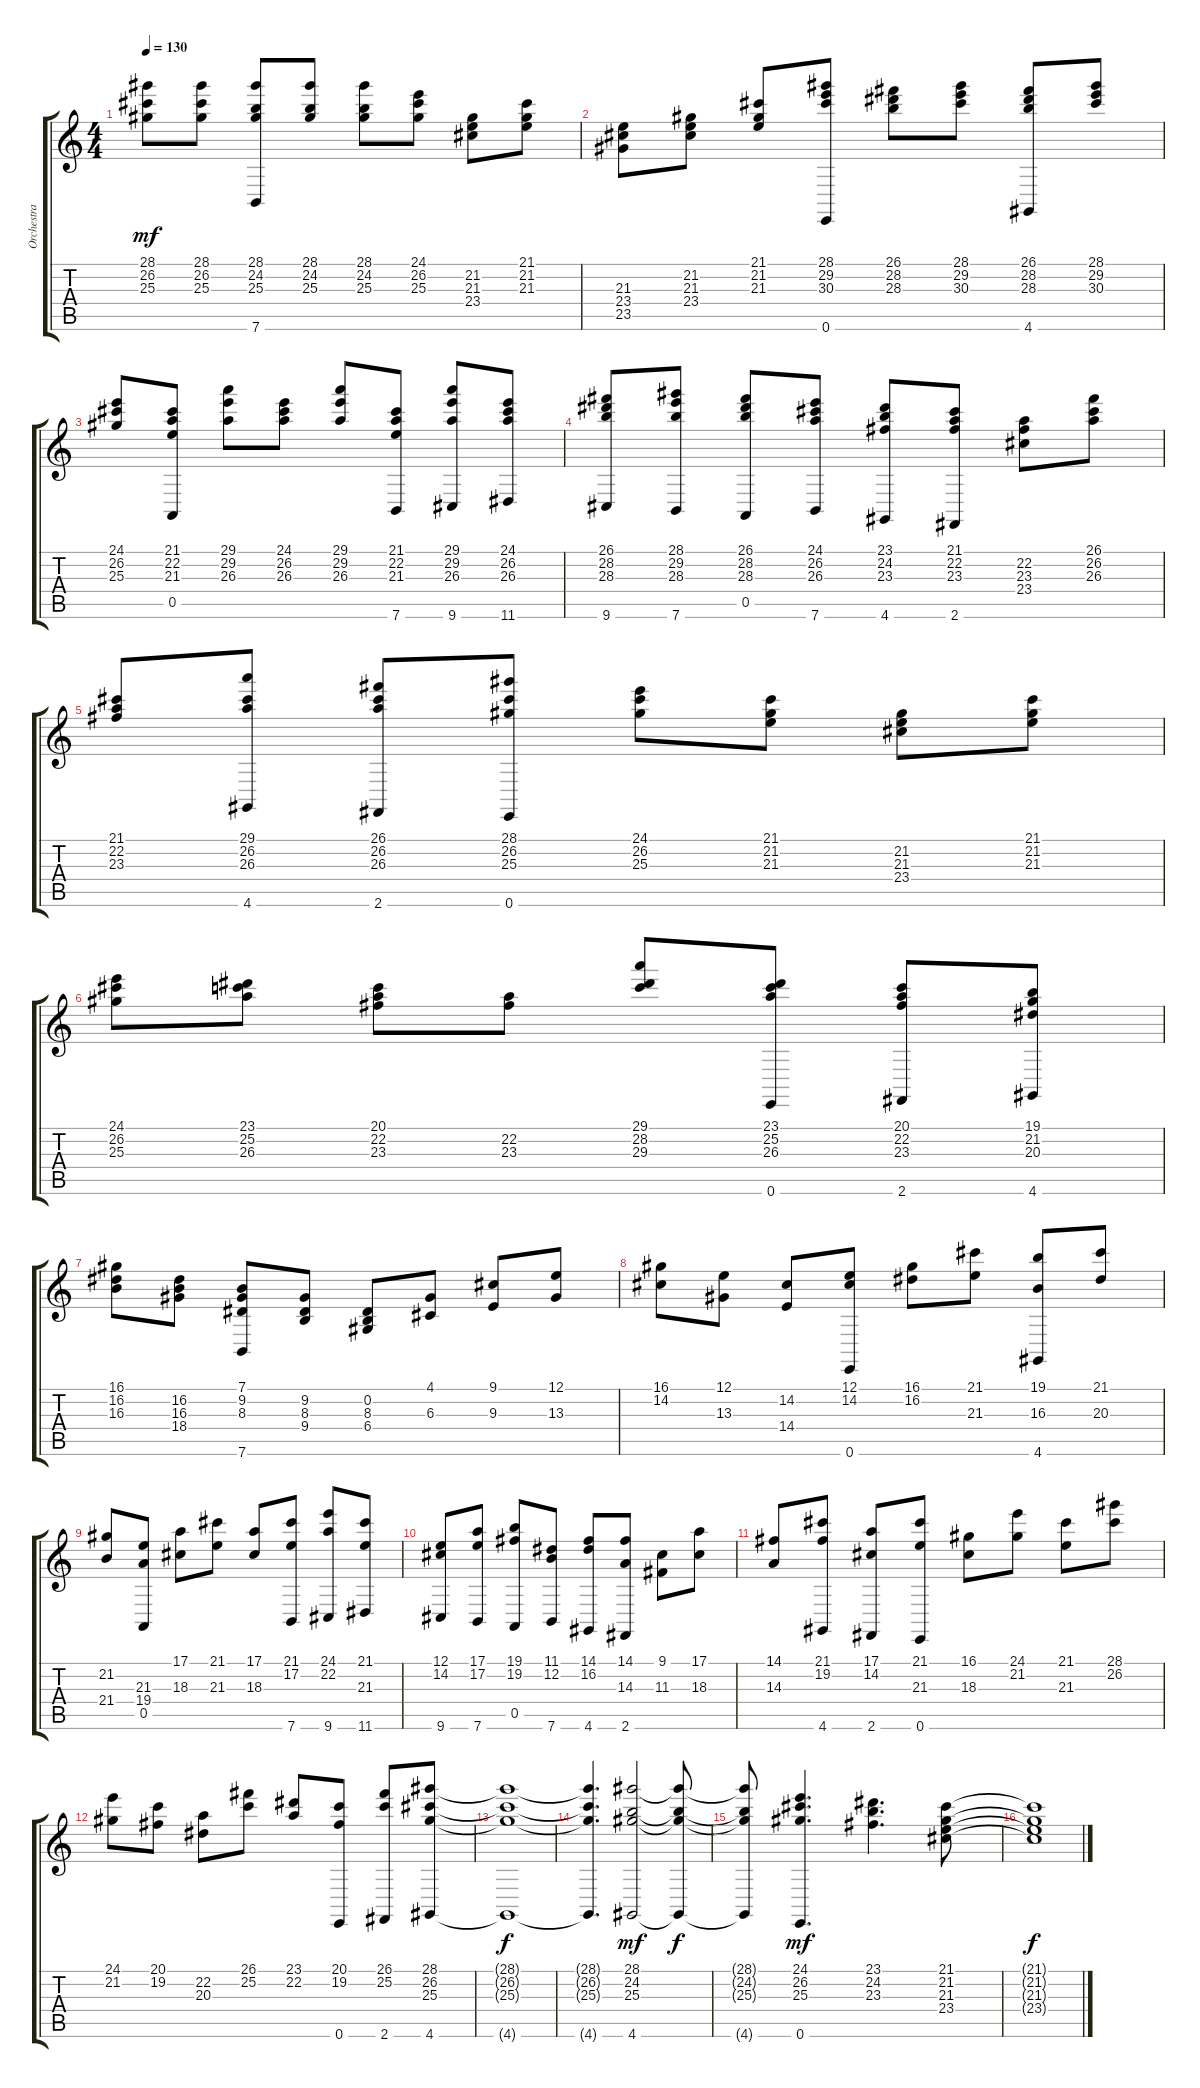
\track ("Orchestra" "Orchestra") {instrument stringensemble1}
\staff {score tabs}
\tuning (E4 B3 G3 D3 A2 E2) {hide}
\ts (4 4)
\tempo 130
\clef g2
\ks c
(28.1 26.2 25.3).8{dy mf} (28.1 26.2 25.3).8 (28.1 24.2 25.3 7.6).8 (28.1 24.2 25.3).8 (28.1 24.2 25.3).8 (24.1 26.2 25.3).8 (21.2 21.3 23.4).8 (21.1 21.2 21.3).8 |
(21.3 23.4 23.5).8 (21.2 21.3 23.4).8 (21.1 21.2 21.3).8 (28.1 29.2 30.3 0.6).8 (26.1 28.2 28.3).8 (28.1 29.2 30.3).8 (26.1 28.2 28.3 4.6).8 (28.1 29.2 30.3).8 |
(24.1 26.2 25.3).8 (21.1 22.2 21.3 0.5).8 (29.1 29.2 26.3).8 (24.1 26.2 26.3).8 (29.1 29.2 26.3).8 (21.1 22.2 21.3 7.6).8 (29.1 29.2 26.3 9.6).8 (24.1 26.2 26.3 11.6).8 |
(26.1 28.2 28.3 9.6).8 (28.1 29.2 28.3 7.6).8 (26.1 28.2 28.3 0.5).8 (24.1 26.2 26.3 7.6).8 (23.1 24.2 23.3 4.6).8 (21.1 22.2 23.3 2.6).8 (22.2 23.3 23.4).8 (26.1 26.2 26.3).8 |
(21.1 22.2 23.3).8 (29.1 26.2 26.3 4.6).8 (26.1 26.2 26.3 2.6).8 (28.1 26.2 25.3 0.6).8 (24.1 26.2 25.3).8 (21.1 21.2 21.3).8 (21.2 21.3 23.4).8 (21.1 21.2 21.3).8 |
(24.1 26.2 25.3).8 (23.1 25.2 26.3).8 (20.1 22.2 23.3).8 (22.2 23.3).8 (29.1 28.2 29.3).8 (23.1 25.2 26.3 0.6).8 (20.1 22.2 23.3 2.6).8 (19.1 21.2 20.3 4.6).8 |
(16.1 16.2 16.3).8 (16.2 16.3 18.4).8 (7.1 9.2 8.3 7.6).8 (9.2 8.3 9.4).8 (0.2 8.3 6.4).8 (4.1 6.3).8 (9.1 9.3).8 (12.1 13.3).8 |
(16.1 14.2).8 (12.1 13.3).8 (14.2 14.4).8 (12.1 14.2 0.6).8 (16.1 16.2).8 (21.1 21.3).8 (19.1 16.3 4.6).8 (21.1 20.3).8 |
(21.2 21.4).8 (21.3 19.4 0.5).8 (17.1 18.3).8 (21.1 21.3).8 (17.1 18.3).8 (21.1 17.2 7.6).8 (24.1 22.2 9.6).8 (21.1 21.3 11.6).8 |
(12.1 14.2 9.6).8 (17.1 17.2 7.6).8 (19.1 19.2 0.5).8 (11.1 12.2 7.6).8 (14.1 16.2 4.6).8 (14.1 14.3 2.6).8 (9.1 11.3).8 (17.1 18.3).8 |
(14.1 14.3).8 (21.1 19.2 4.6).8 (17.1 14.2 2.6).8 (21.1 21.3 0.6).8 (16.1 18.3).8 (24.1 21.2).8 (21.1 21.3).8 (28.1 26.2).8 |
(24.1 21.2).8 (20.1 19.2).8 (22.2 20.3).8 (26.1 25.2).8 (23.1 22.2).8 (20.1 19.2 0.6).8 (26.1 25.2 2.6).8 (28.1 26.2 25.3 4.6).8 |
(28.1{t} 26.2{t} 25.3{t} 4.6{t}).1{dy f} |
(28.1{t} 26.2{t} 25.3{t} 4.6{t}).4{d} (28.1 24.2 25.3 4.6).2{dy mf} (28.1{t} 24.2{t} 25.3{t} 4.6{t}).8{dy f} |
(28.1{t} 24.2{t} 25.3{t} 4.6{t}).8 (24.1 26.2 25.3 0.6).4{d dy mf} (23.1 24.2 23.3).4{d} (21.1 21.2 21.3 23.4).8 |
(21.1{t} 21.2{t} 21.3{t} 23.4{t}).1{dy f}
